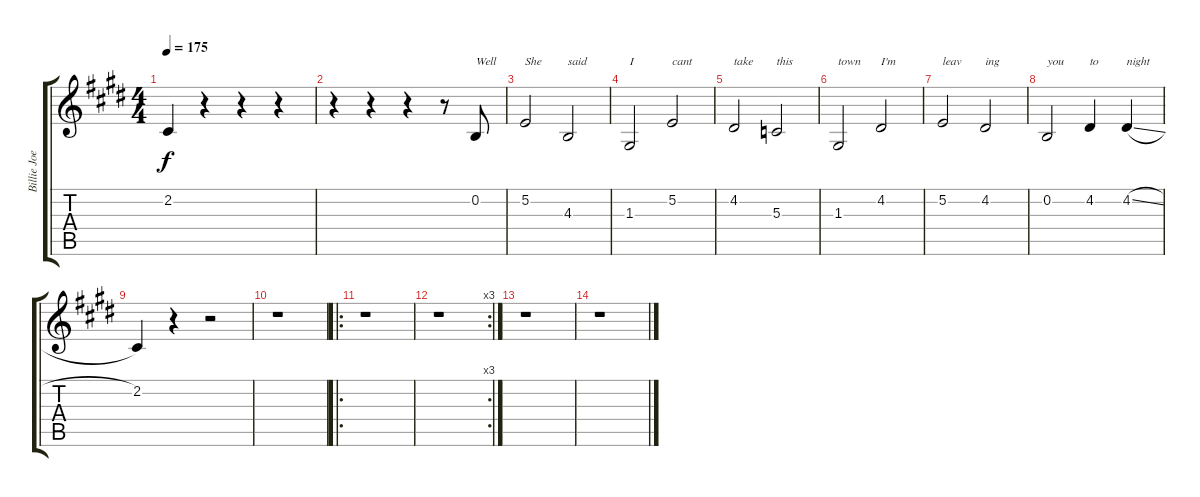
\track ("Billie Joe- Voice" "Billie Joe") {instrument altosax}
\staff {score tabs}
\tuning (E4 B3 G3 D3 A2 E2) {hide}
\ts (4 4)
\tempo 175
\clef g2
\ks e
2.2{t}.4{dy f} r.4 r.4 r.4 |
r.4 r.4 r.4 r.8 0.2.8{txt "Well"} |
5.2.2{txt "She"} 4.3.2{txt "said"} |
1.3.2{txt "I"} 5.2.2{txt "cant"} |
4.2.2{txt "take"} 5.3.2{txt "this"} |
1.3.2{txt "town"} 4.2.2{txt "I'm"} |
5.2.2{txt "leav"} 4.2.2{txt "ing"} |
0.2.2{txt "you"} 4.2.4{txt "to"} 4.2{sl}.4{txt "night"} |
2.2.4 r.4 r.2 |
r.1 |
\ro
r.1 |
\rc 3
r.1 |
r.1 |
r.1
